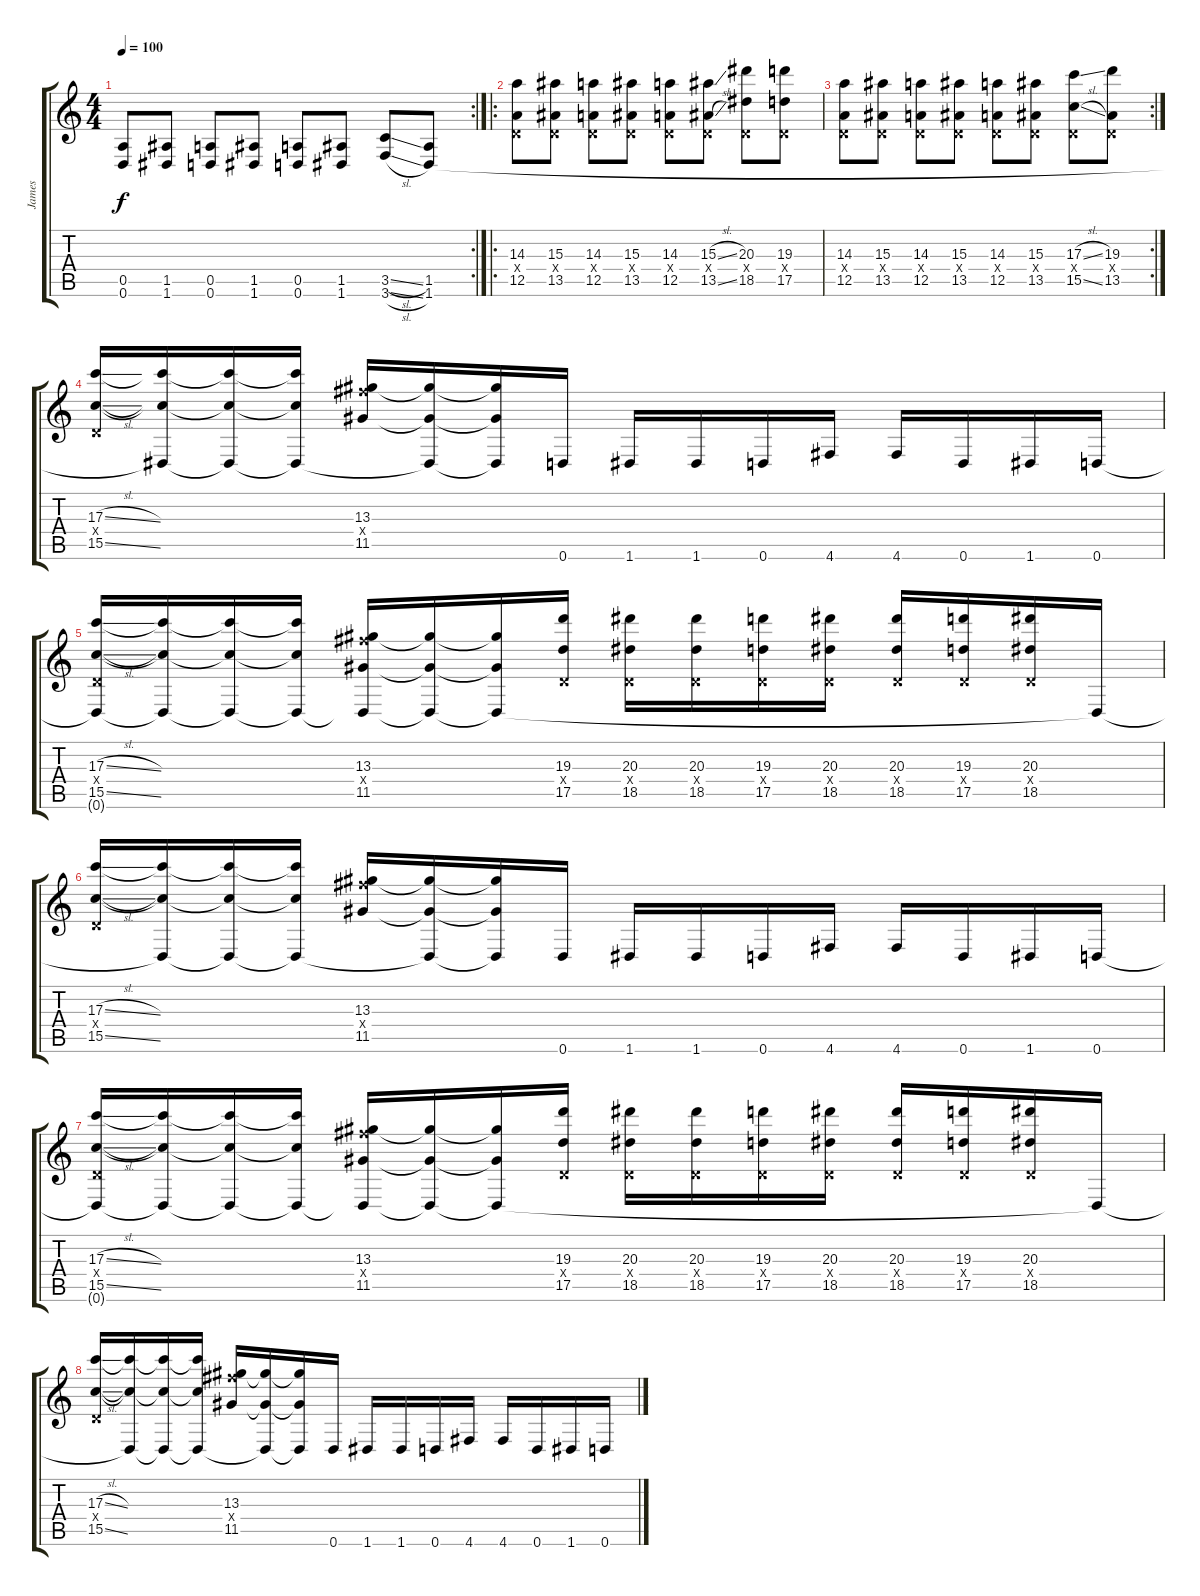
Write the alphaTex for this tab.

\track ("James" "James") {instrument distortionguitar}
\staff {score tabs}
\tuning (D4 B3 G3 D3 A2 D2) {hide}
\rc 2
\ts (4 4)
\tempo 100
\clef g2
\ks c
(0.5 0.6).8{dy f} (1.5 1.6).8 (0.5 0.6).8 (1.5 1.6).8 (0.5 0.6).8 (1.5 1.6).8 (3.5{sl} 3.6{sl}).8 (1.5 1.6).8 |
\ro
(14.3 0.4{x} 12.5).8 (15.3 0.4{x} 13.5).8 (14.3 0.4{x} 12.5).8 (15.3 0.4{x} 13.5).8 (14.3 0.4{x} 12.5).8 (15.3{sl} 0.4{x} 13.5{sl}).8 (20.3 0.4{x} 18.5).8 (19.3 0.4{x} 17.5).8 |
\rc 2
(14.3 0.4{x} 12.5).8 (15.3 0.4{x} 13.5).8 (14.3 0.4{x} 12.5).8 (15.3 0.4{x} 13.5).8 (14.3 0.4{x} 12.5).8 (15.3 0.4{x} 13.5).8 (17.3{sl} 0.4{x} 15.5{sl}).8 (19.3 0.4{x} 13.5).8 |
(17.3{sl} 0.4{x} 15.5{sl}).16 (17.3{t} 15.5{t} 1.6{t}).16 (17.3{t} 15.5{t} 1.6{t}).16 (17.3{t} 15.5{t} 1.6{t}).16 (13.3 16.4{x} 11.5).16 (13.3{t} 11.5{t} 1.6{t}).16 (13.3{t} 11.5{t} 1.6{t}).16 0.6.16 1.6.16 1.6.16 0.6.16 4.6.16 4.6.16 0.6.16 1.6.16 0.6.16 |
(17.3{sl} 0.4{x} 15.5{sl} 0.6{t}).16 (17.3{t} 15.5{t} 0.6{t}).16 (17.3{t} 15.5{t} 0.6{t}).16 (17.3{t} 15.5{t} 0.6{t}).16 (13.3 16.4{x} 11.5 0.6{t}).16 (13.3{t} 11.5{t} 0.6{t}).16 (13.3{t} 11.5{t} 0.6{t}).16 (19.3 0.4{x} 17.5).16 (20.3 0.4{x} 18.5).16 (20.3 0.4{x} 18.5).16 (19.3 0.4{x} 17.5).16 (20.3 0.4{x} 18.5).16 (20.3 0.4{x} 18.5).16 (19.3 0.4{x} 17.5).16 (20.3 0.4{x} 18.5).16 0.6{t}.16 |
(17.3{sl} 0.4{x} 15.5{sl}).16 (17.3{t} 15.5{t} 0.6{t}).16 (17.3{t} 15.5{t} 0.6{t}).16 (17.3{t} 15.5{t} 0.6{t}).16 (13.3 16.4{x} 11.5).16 (13.3{t} 11.5{t} 0.6{t}).16 (13.3{t} 11.5{t} 0.6{t}).16 0.6.16 1.6.16 1.6.16 0.6.16 4.6.16 4.6.16 0.6.16 1.6.16 0.6.16 |
(17.3{sl} 0.4{x} 15.5{sl} 0.6{t}).16 (17.3{t} 15.5{t} 0.6{t}).16 (17.3{t} 15.5{t} 0.6{t}).16 (17.3{t} 15.5{t} 0.6{t}).16 (13.3 16.4{x} 11.5 0.6{t}).16 (13.3{t} 11.5{t} 0.6{t}).16 (13.3{t} 11.5{t} 0.6{t}).16 (19.3 0.4{x} 17.5).16 (20.3 0.4{x} 18.5).16 (20.3 0.4{x} 18.5).16 (19.3 0.4{x} 17.5).16 (20.3 0.4{x} 18.5).16 (20.3 0.4{x} 18.5).16 (19.3 0.4{x} 17.5).16 (20.3 0.4{x} 18.5).16 0.6{t}.16 |
(17.3{sl} 0.4{x} 15.5{sl}).16 (17.3{t} 15.5{t} 0.6{t}).16 (17.3{t} 15.5{t} 0.6{t}).16 (17.3{t} 15.5{t} 0.6{t}).16 (13.3 16.4{x} 11.5).16 (13.3{t} 11.5{t} 0.6{t}).16 (13.3{t} 11.5{t} 0.6{t}).16 0.6.16 1.6.16 1.6.16 0.6.16 4.6.16 4.6.16 0.6.16 1.6.16 0.6.16
